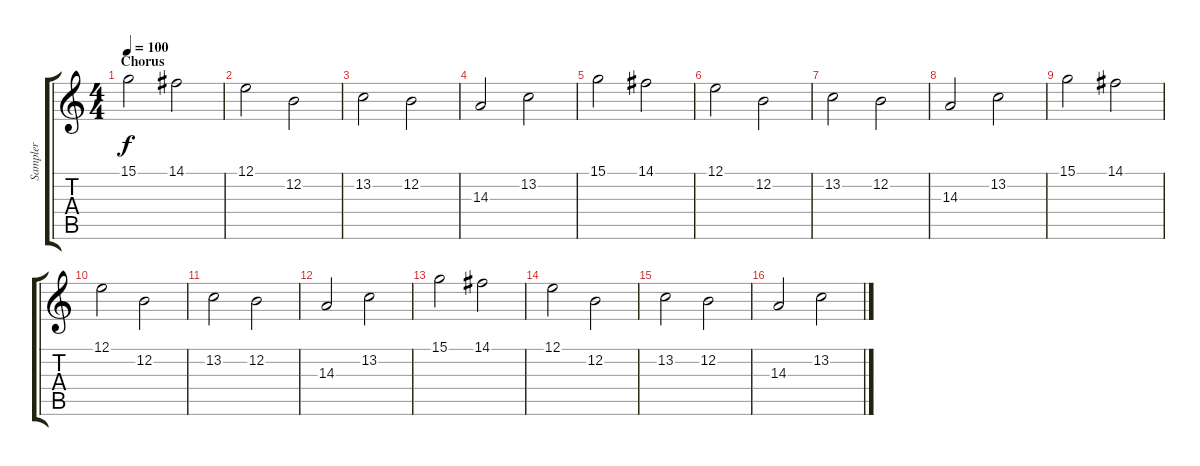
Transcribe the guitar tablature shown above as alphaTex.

\track ("Sampler" "Sampler") {instrument synthstrings1}
\staff {score tabs}
\tuning (E4 B3 G3 D3 A2 E2) {hide}
\ts (4 4)
\section ("" "Chorus")
\tempo 100
\clef g2
\ks c
15.1.2{dy f} 14.1.2 |
12.1.2 12.2.2 |
13.2.2 12.2.2 |
14.3.2 13.2.2 |
15.1.2 14.1.2 |
12.1.2 12.2.2 |
13.2.2 12.2.2 |
14.3.2 13.2.2 |
15.1.2 14.1.2 |
12.1.2 12.2.2 |
13.2.2 12.2.2 |
14.3.2 13.2.2 |
15.1.2 14.1.2 |
12.1.2 12.2.2 |
13.2.2 12.2.2 |
14.3.2 13.2.2
